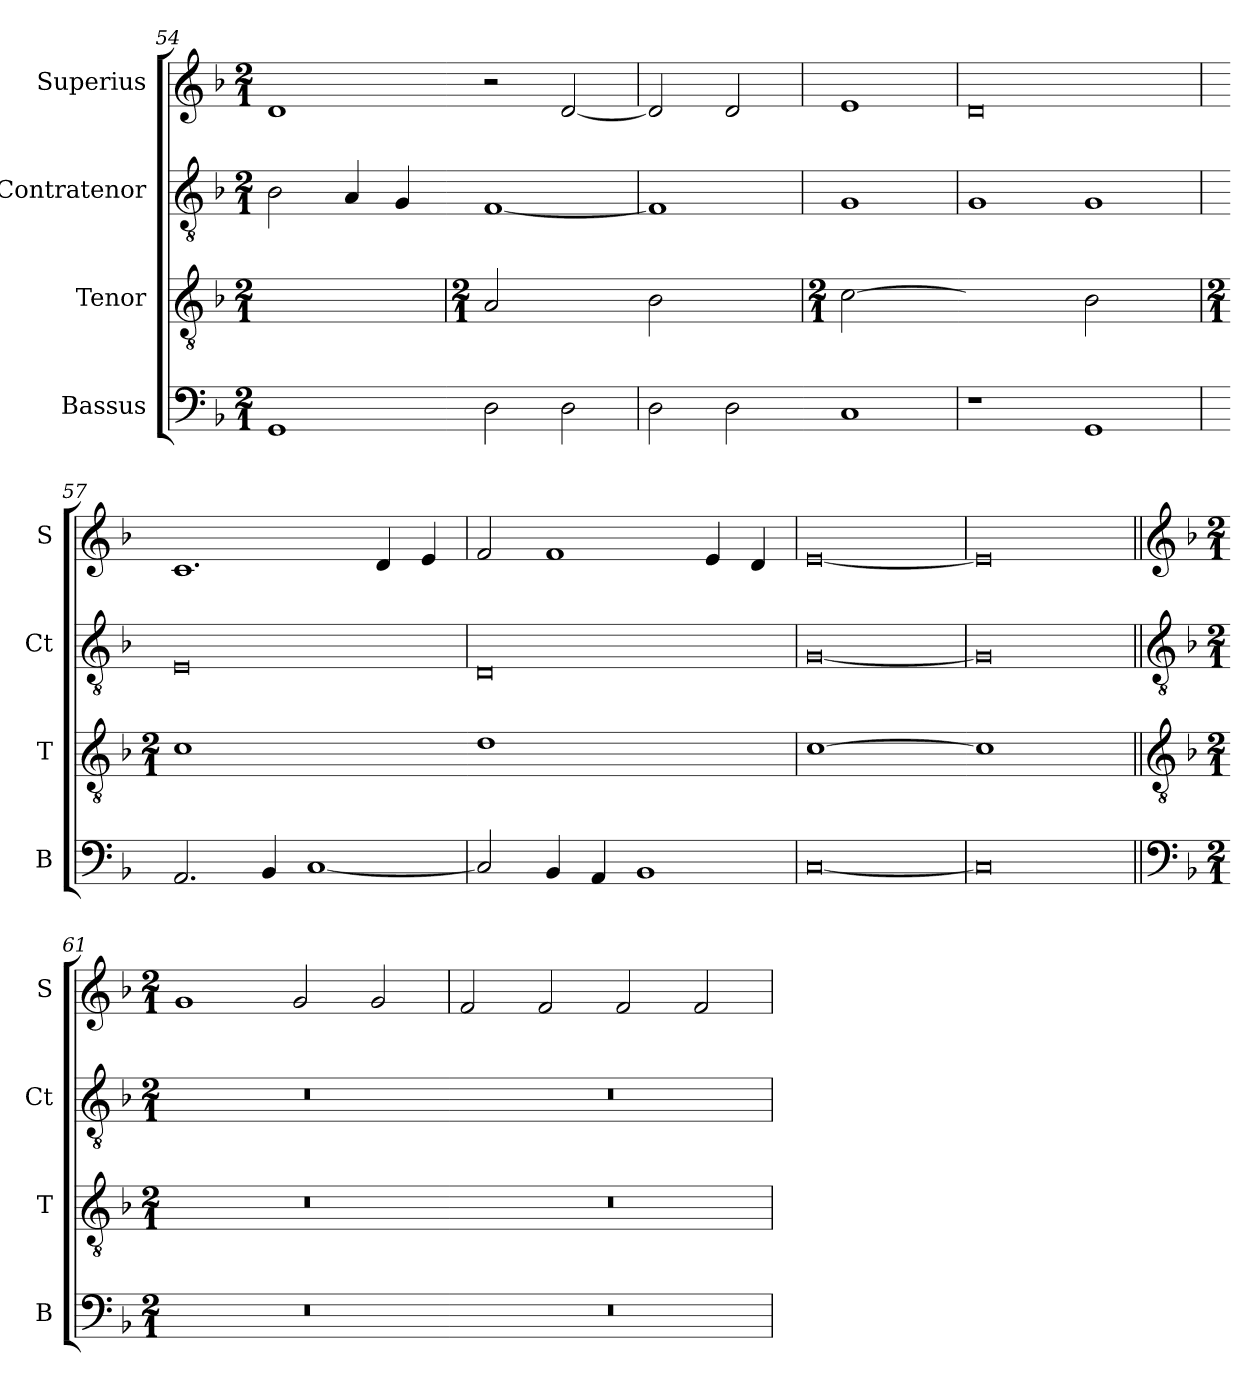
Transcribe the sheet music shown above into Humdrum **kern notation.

**kern	**kern	**kern	**kern
*part4	*part3	*part2	*part1
*staff4	*staff3	*staff2	*staff1
*I"Bassus	*I"Tenor	*I"Contratenor	*I"Superius
*I'B	*I'T	*I'Ct	*I'S
*clefF4	*clefGv2	*clefGv2	*clefG2
*k[b-]	*k[b-]	*k[b-]	*k[b-]
*d:	*d:	*d:	*d:
*M2/1	*M2/1	*M2/1	*M2/1
=54	=54	=54	=54
!	!LO:N:vis=2	!	!
1GG	1Gyy]	2B-	1d
.	.	4A	.
.	.	4G	.
=-	=	=-	=-
*	*M2/1	*	*
!	!LO:N:vis=2	!	!
2D	1A	[1F	2r
2D	.	.	[2d
=55	=55-	=55	=55
!	!LO:N:vis=2	!	!
2D	1B-	1F]	2d]
2D	.	.	2d
=-	=	=	=
*	*M2/1	*	*
!	!LO:N:vis=2	!	!
1C	[1c	1G	1e
=56	=56-	=56	=56
!	!LO:N:vis=2	!	!
1r	1cyy]	1G	0d
!	!LO:N:vis=2	!	!
1GG	1B-	1G	.
=57	=57	=57	=57
*	*M2/1	*	*
!	!LO:N:vis=1	!	!
2.AA	0c	0E	1.c
4BB-	.	.	.
[1C	.	.	.
.	.	.	4d
.	.	.	4e
=58	=58-	=58	=58
!	!LO:N:vis=1	!	!
2C]	0d	0D	2f
4BB-	.	.	1f
4AA	.	.	.
1BB-	.	.	.
.	.	.	4e
.	.	.	4d
=59	=59	=59	=59
!	!LO:N:vis=1	!	!
[0C	[0c	[0G	[0e
=60	=60-	=60	=60
!	!LO:N:vis=1	!	!
0C]	0c]	0G]	0e]
=61||	=61||	=61||	=61||
*clefF4	*clefGv2	*clefGv2	*clefG2
*k[b-]	*k[b-]	*k[b-]	*k[b-]
*M2/1	*M2/1	*M2/1	*M2/1
!	!LO:N:vis=1	!	!
0r	0r	0r	1g
.	.	.	2g
.	.	.	2g
=62	=62-	=62	=62
!	!LO:N:vis=1	!	!
0r	0r	0r	2f
.	.	.	2f
.	.	.	2f
.	.	.	2f
=	=	=	=
*-	*-	*-	*-
